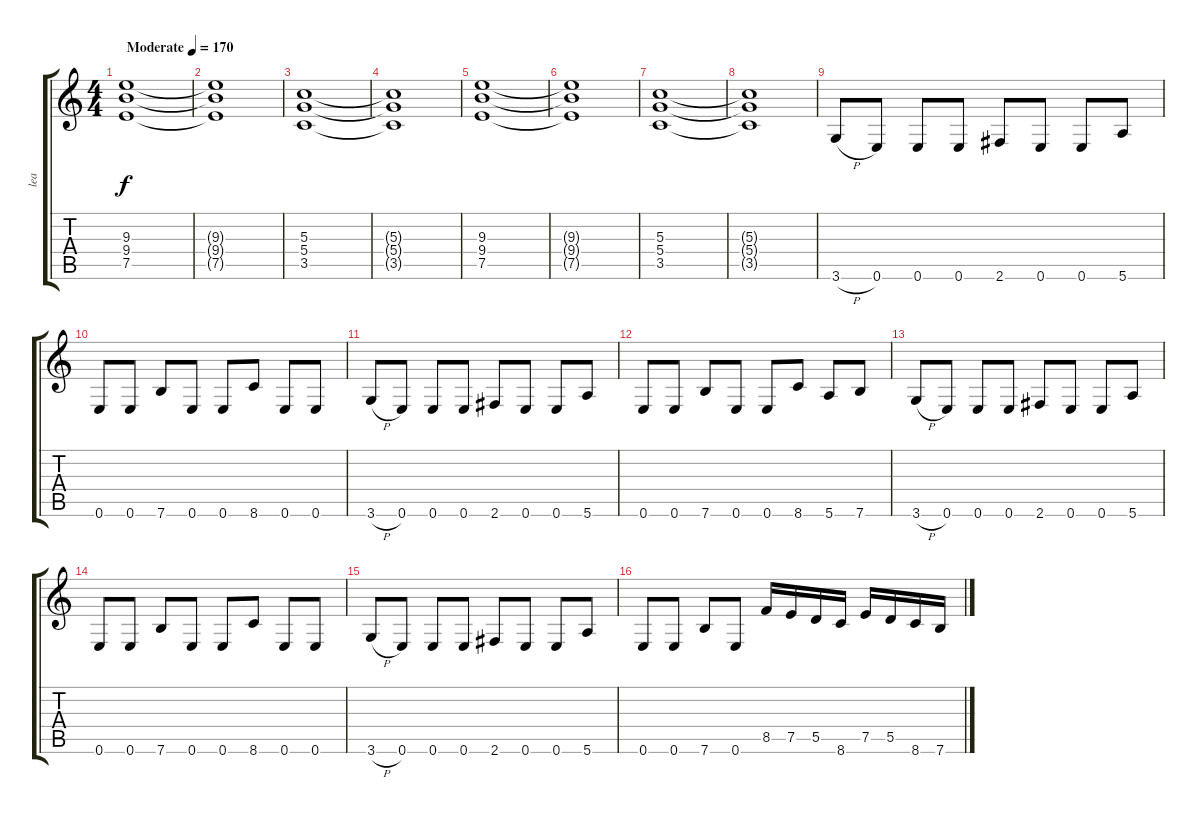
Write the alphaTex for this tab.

\track ("lea" "lea") {instrument distortionguitar}
\staff {score tabs}
\tuning (E4 B3 G3 D3 A2 E2) {hide}
\ts (4 4)
\tempo (170 "Moderate")
\clef g2
\ks c
(9.3 9.4 7.5).1{dy f instrument distortionguitar} |
(9.3{t} 9.4{t} 7.5{t}).1 |
(5.3 5.4 3.5).1 |
(5.3{t} 5.4{t} 3.5{t}).1 |
(9.3 9.4 7.5).1 |
(9.3{t} 9.4{t} 7.5{t}).1 |
(5.3 5.4 3.5).1 |
(5.3{t} 5.4{t} 3.5{t}).1 |
3.6{h}.8 0.6.8 0.6.8 0.6.8 2.6.8 0.6.8 0.6.8 5.6.8 |
0.6.8 0.6.8 7.6.8 0.6.8 0.6.8 8.6.8 0.6.8 0.6.8 |
3.6{h}.8 0.6.8 0.6.8 0.6.8 2.6.8 0.6.8 0.6.8 5.6.8 |
0.6.8 0.6.8 7.6.8 0.6.8 0.6.8 8.6.8 5.6.8 7.6.8 |
3.6{h}.8 0.6.8 0.6.8 0.6.8 2.6.8 0.6.8 0.6.8 5.6.8 |
0.6.8 0.6.8 7.6.8 0.6.8 0.6.8 8.6.8 0.6.8 0.6.8 |
3.6{h}.8 0.6.8 0.6.8 0.6.8 2.6.8 0.6.8 0.6.8 5.6.8 |
0.6.8 0.6.8 7.6.8 0.6.8 8.5.16 7.5.16 5.5.16 8.6.16 7.5.16 5.5.16 8.6.16 7.6.16
